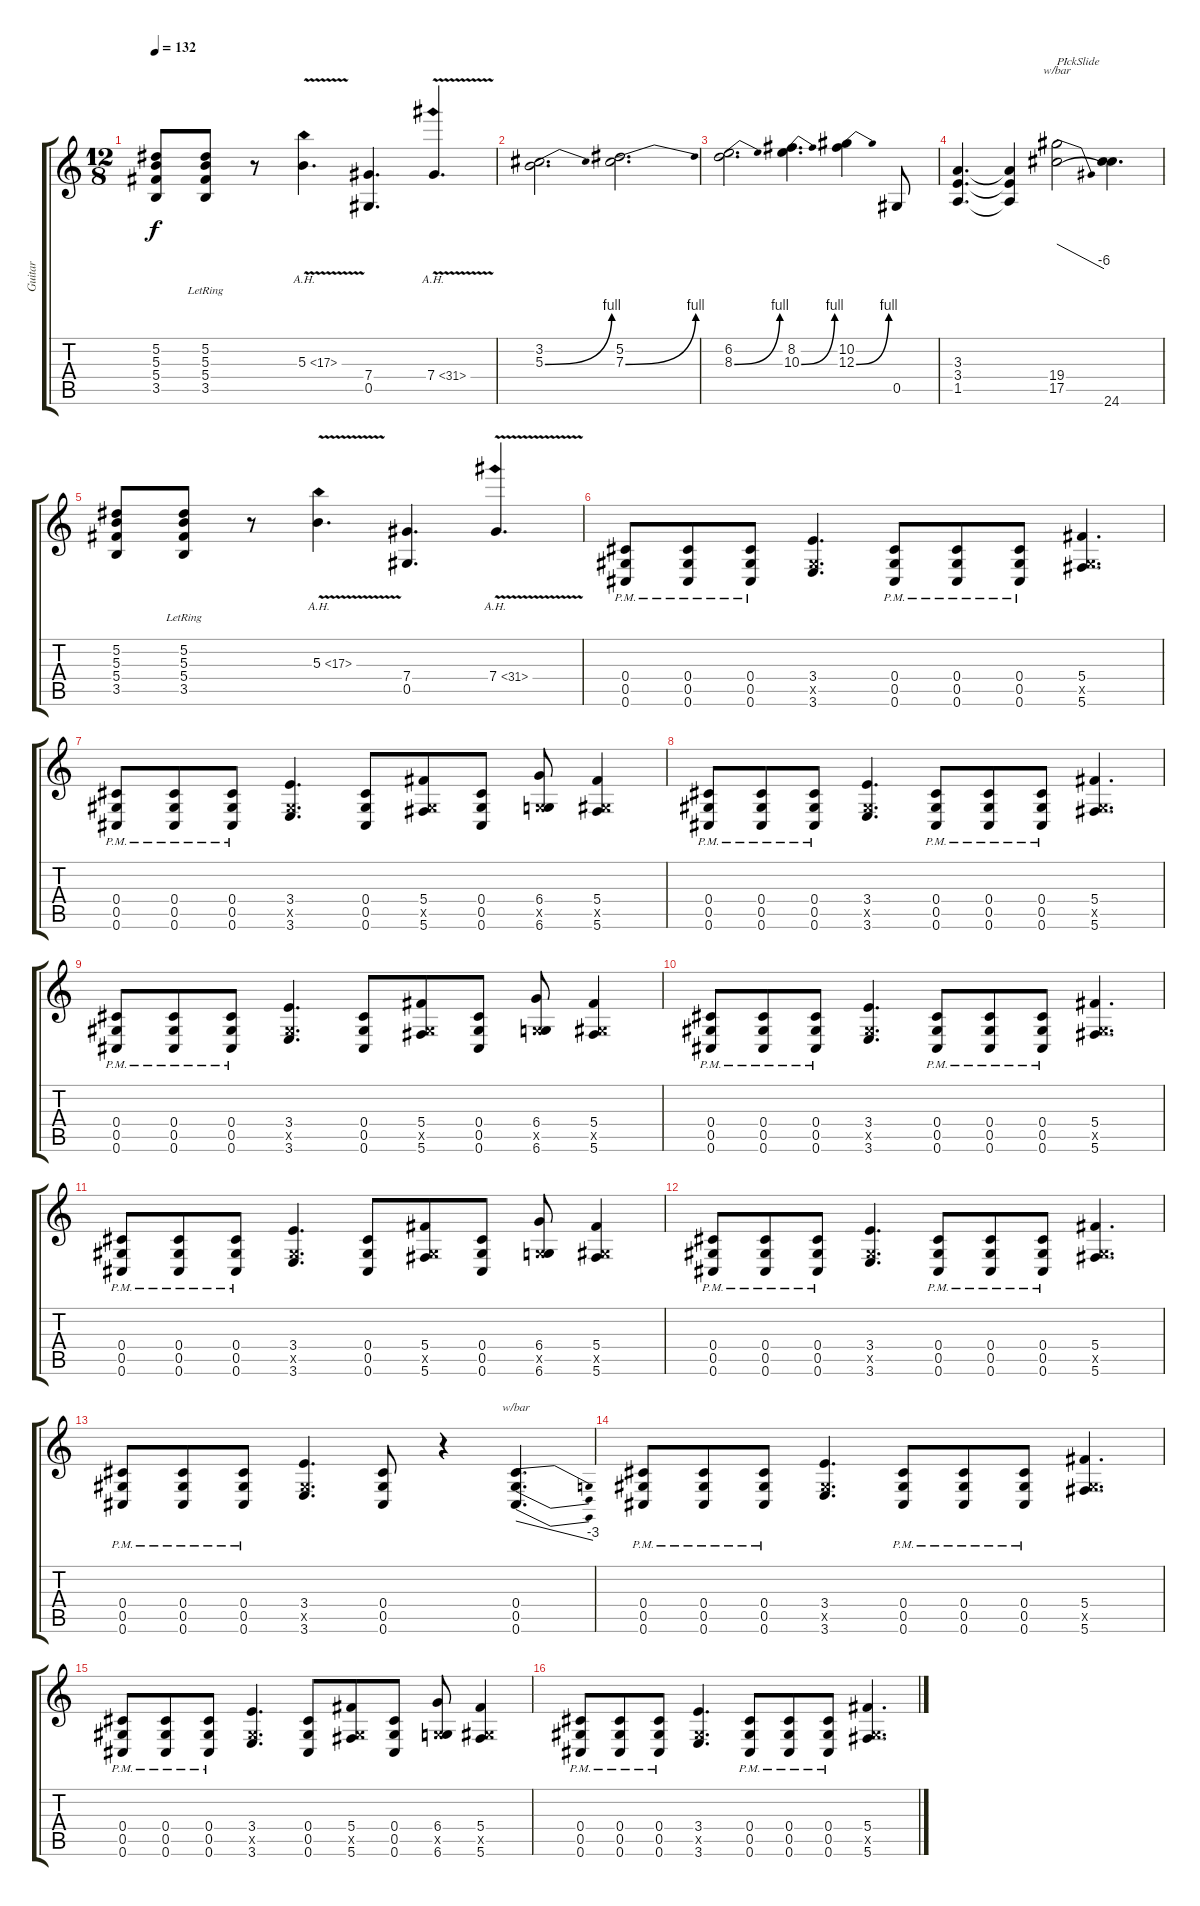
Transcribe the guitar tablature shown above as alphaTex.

\track ("Guitar" "Guitar") {instrument distortionguitar}
\staff {score tabs}
\tuning (Eb4 Bb3 Gb3 Db3 Ab2 Db2) {hide}
\ts (12 8)
\tempo 132
\clef g2
\ks c
(5.2 5.3 5.4 3.5).8{dy f} (5.2{lr} 5.3{lr} 5.4{lr} 3.5{lr}).8 r.8 5.3{ah 12 v}.4{d} (7.4 0.5).4{d} 7.4{ah 24 v}.4{d} |
(3.2 5.3{be (bend 0 0 60 4)}).2{d} (5.2 7.3{be (bend 0 0 60 4)}).2{d} |
(6.2 8.3{be (bend 0 0 60 4)}).2{d} (8.2 10.3{be (bend 0 0 60 4)}).4{d} (10.2 12.3{be (bend 0 0 60 4)}).4 0.5.8 |
(3.3 3.4 1.5).4{d} (3.3{t} 3.4{t} 1.5{t}).4 (19.4 17.5).2{tbe (dive default 0 0 60 -24) txt "PIckSlide"} (17.5{t} 24.6).4{d} |
(5.2 5.3 5.4 3.5).8 (5.2{lr} 5.3{lr} 5.4{lr} 3.5{lr}).8 r.8 5.3{ah 12 v}.4{d} (7.4 0.5).4{d} 7.4{ah 24 v}.4{d} |
(0.4 0.5 0.6{pm}).8 (0.4 0.5 0.6{pm}).8 (0.4 0.5 0.6{pm}).8 (3.4 0.5{x} 3.6).4{d} (0.4 0.5 0.6{pm}).8 (0.4 0.5 0.6{pm}).8 (0.4 0.5 0.6{pm}).8 (5.4 0.5{x} 5.6).4{d} |
(0.4 0.5 0.6{pm}).8 (0.4 0.5 0.6{pm}).8 (0.4 0.5 0.6{pm}).8 (3.4 0.5{x} 3.6).4{d} (0.4 0.5 0.6).8 (5.4 0.5{x} 5.6).8 (0.4 0.5 0.6).8 (6.4 0.5{x} 6.6).8 (5.4 0.5{x} 5.6).4 |
(0.4 0.5 0.6{pm}).8 (0.4 0.5 0.6{pm}).8 (0.4 0.5 0.6{pm}).8 (3.4 0.5{x} 3.6).4{d} (0.4 0.5 0.6{pm}).8 (0.4 0.5 0.6{pm}).8 (0.4 0.5 0.6{pm}).8 (5.4 0.5{x} 5.6).4{d} |
(0.4 0.5 0.6{pm}).8 (0.4 0.5 0.6{pm}).8 (0.4 0.5 0.6{pm}).8 (3.4 0.5{x} 3.6).4{d} (0.4 0.5 0.6).8 (5.4 0.5{x} 5.6).8 (0.4 0.5 0.6).8 (6.4 0.5{x} 6.6).8 (5.4 0.5{x} 5.6).4 |
(0.4 0.5 0.6{pm}).8 (0.4 0.5 0.6{pm}).8 (0.4 0.5 0.6{pm}).8 (3.4 0.5{x} 3.6).4{d} (0.4 0.5 0.6{pm}).8 (0.4 0.5 0.6{pm}).8 (0.4 0.5 0.6{pm}).8 (5.4 0.5{x} 5.6).4{d} |
(0.4 0.5 0.6{pm}).8 (0.4 0.5 0.6{pm}).8 (0.4 0.5 0.6{pm}).8 (3.4 0.5{x} 3.6).4{d} (0.4 0.5 0.6).8 (5.4 0.5{x} 5.6).8 (0.4 0.5 0.6).8 (6.4 0.5{x} 6.6).8 (5.4 0.5{x} 5.6).4 |
(0.4 0.5 0.6{pm}).8 (0.4 0.5 0.6{pm}).8 (0.4 0.5 0.6{pm}).8 (3.4 0.5{x} 3.6).4{d} (0.4 0.5 0.6{pm}).8 (0.4 0.5 0.6{pm}).8 (0.4 0.5 0.6{pm}).8 (5.4 0.5{x} 5.6).4{d} |
(0.4 0.5 0.6{pm}).8 (0.4 0.5 0.6{pm}).8 (0.4 0.5 0.6{pm}).8 (3.4 0.5{x} 3.6).4{d} (0.4 0.5 0.6).8 r.4 (0.4 0.5 0.6).4{d tbe (dive default 0 0 60 -12)} |
(0.4 0.5 0.6{pm}).8 (0.4 0.5 0.6{pm}).8 (0.4 0.5 0.6{pm}).8 (3.4 0.5{x} 3.6).4{d} (0.4 0.5 0.6{pm}).8 (0.4 0.5 0.6{pm}).8 (0.4 0.5 0.6{pm}).8 (5.4 0.5{x} 5.6).4{d} |
(0.4 0.5 0.6{pm}).8 (0.4 0.5 0.6{pm}).8 (0.4 0.5 0.6{pm}).8 (3.4 0.5{x} 3.6).4{d} (0.4 0.5 0.6).8 (5.4 0.5{x} 5.6).8 (0.4 0.5 0.6).8 (6.4 0.5{x} 6.6).8 (5.4 0.5{x} 5.6).4 |
(0.4 0.5 0.6{pm}).8 (0.4 0.5 0.6{pm}).8 (0.4 0.5 0.6{pm}).8 (3.4 0.5{x} 3.6).4{d} (0.4 0.5 0.6{pm}).8 (0.4 0.5 0.6{pm}).8 (0.4 0.5 0.6{pm}).8 (5.4 0.5{x} 5.6).4{d}
